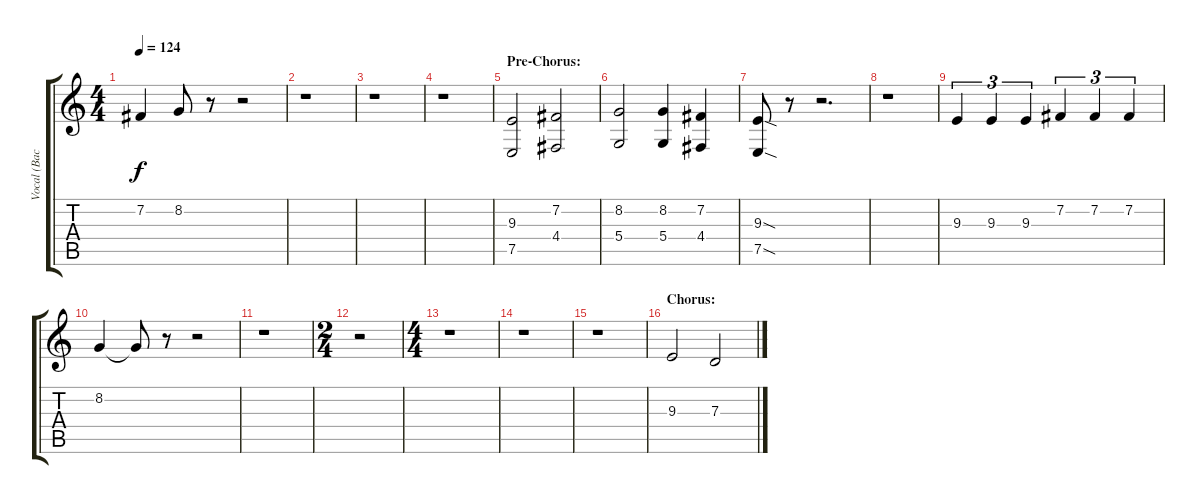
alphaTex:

\track ("Vocal (Backing)" "Vocal (Bac") {instrument choiraahs}
\staff {score tabs}
\tuning (E4 B3 G3 D3 A2 E2) {hide}
\ts (4 4)
\tempo 124
\clef g2
\ks c
7.2.4{dy f} 8.2.8 r.8 r.2 |
r.1 |
r.1 |
r.1 |
\section ("" "Pre-Chorus:")
(9.3 7.5).2 (7.2 4.4).2 |
(8.2 5.4).2 (8.2 5.4).4 (7.2 4.4).4 |
(9.3{sod} 7.5{sod}).8 r.8 r.2{d} |
r.1 |
9.3.4{tu (3 2)} 9.3.4{tu (3 2)} 9.3.4{tu (3 2)} 7.2.4{tu (3 2)} 7.2.4{tu (3 2)} 7.2.4{tu (3 2)} |
8.2.4 8.2{t}.8 r.8 r.2 |
r.1 |
\ts (2 4)
r.2 |
\ts (4 4)
r.1 |
r.1 |
r.1 |
\section ("" "Chorus:")
9.3.2 7.3.2
